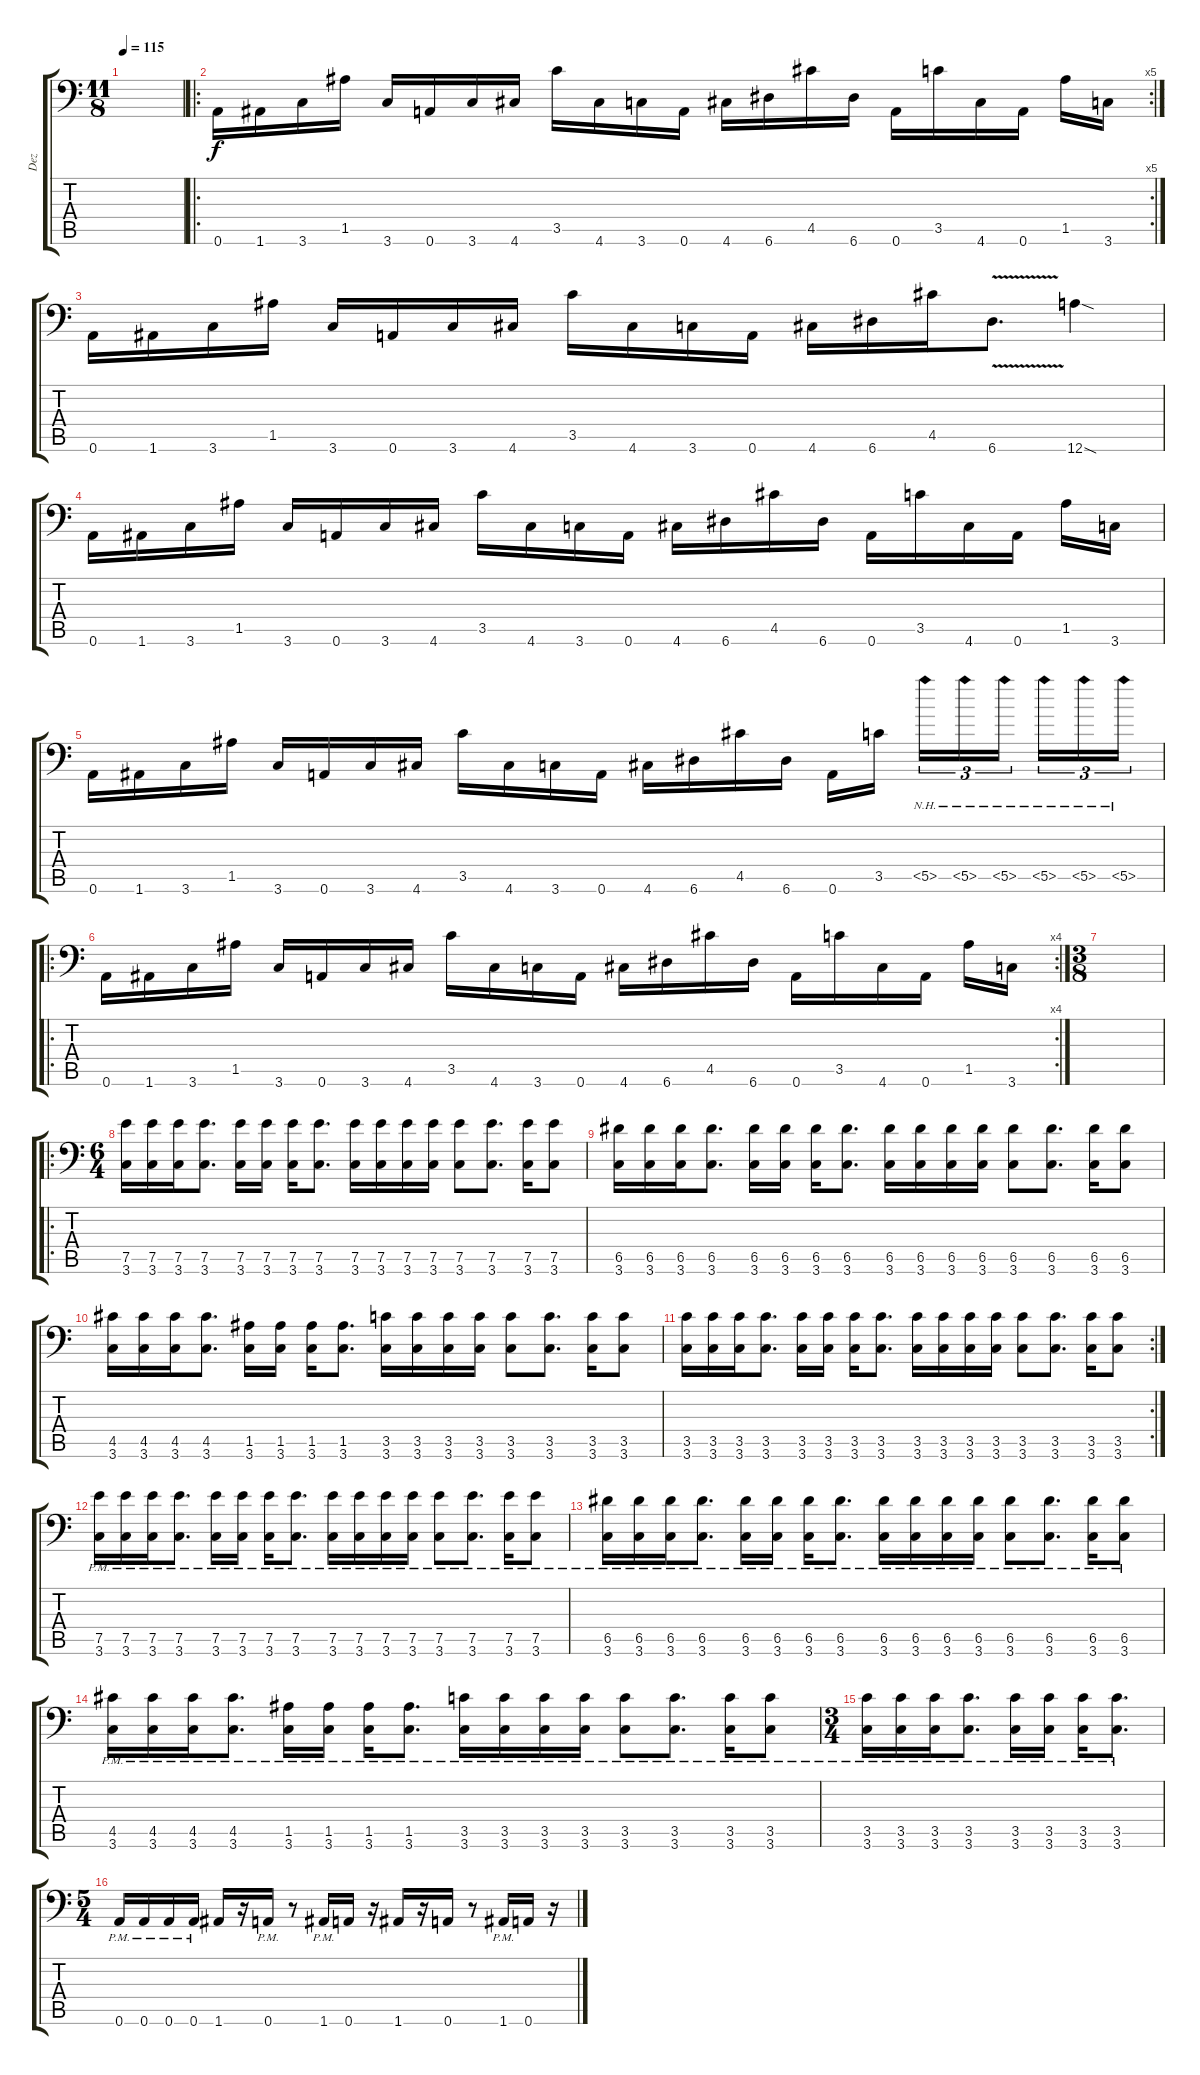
\track ("Dez" "Dez") {instrument distortionguitar}
\staff {score tabs}
\tuning (E4 B3 G3 D3 A2 A1) {hide}
\ts (11 8)
\tempo 115
\clef f4
\ks c
|
\ro
\rc 5
0.6.16 1.6.16 3.6.16 1.5.16 3.6.16 0.6.16 3.6.16 4.6.16 3.5.16 4.6.16 3.6.16 0.6.16 4.6.16 6.6.16 4.5.16 6.6.16 0.6.16 3.5.16 4.6.16 0.6.16 1.5.16 3.6.16 |
0.6.16 1.6.16 3.6.16 1.5.16 3.6.16 0.6.16 3.6.16 4.6.16 3.5.16 4.6.16 3.6.16 0.6.16 4.6.16 6.6.16 4.5.16 6.6{v}.8{d} 12.6{sod}.4 |
0.6.16 1.6.16 3.6.16 1.5.16 3.6.16 0.6.16 3.6.16 4.6.16 3.5.16 4.6.16 3.6.16 0.6.16 4.6.16 6.6.16 4.5.16 6.6.16 0.6.16 3.5.16 4.6.16 0.6.16 1.5.16 3.6.16 |
0.6.16 1.6.16 3.6.16 1.5.16 3.6.16 0.6.16 3.6.16 4.6.16 3.5.16 4.6.16 3.6.16 0.6.16 4.6.16 6.6.16 4.5.16 6.6.16 0.6.16 3.5.16 5.5{nh}.16{tu (3 2)} 5.5{nh}.16{tu (3 2)} 5.5{nh}.16{tu (3 2)} 5.5{nh}.16{tu (3 2)} 5.5{nh}.16{tu (3 2)} 5.5{nh}.16{tu (3 2)} |
\ro
\rc 4
0.6.16 1.6.16 3.6.16 1.5.16 3.6.16 0.6.16 3.6.16 4.6.16 3.5.16 4.6.16 3.6.16 0.6.16 4.6.16 6.6.16 4.5.16 6.6.16 0.6.16 3.5.16 4.6.16 0.6.16 1.5.16 3.6.16 |
\ts (3 8)
|
\ro
\ts (6 4)
(7.5 3.6).16 (7.5 3.6).16 (7.5 3.6).16 (7.5 3.6).8{d} (7.5 3.6).16 (7.5 3.6).16 (7.5 3.6).16 (7.5 3.6).8{d} (7.5 3.6).16 (7.5 3.6).16 (7.5 3.6).16 (7.5 3.6).16 (7.5 3.6).8 (7.5 3.6).8{d} (7.5 3.6).16 (7.5 3.6).8 |
(6.5 3.6).16 (6.5 3.6).16 (6.5 3.6).16 (6.5 3.6).8{d} (6.5 3.6).16 (6.5 3.6).16 (6.5 3.6).16 (6.5 3.6).8{d} (6.5 3.6).16 (6.5 3.6).16 (6.5 3.6).16 (6.5 3.6).16 (6.5 3.6).8 (6.5 3.6).8{d} (6.5 3.6).16 (6.5 3.6).8 |
(4.5 3.6).16 (4.5 3.6).16 (4.5 3.6).16 (4.5 3.6).8{d} (1.5 3.6).16 (1.5 3.6).16 (1.5 3.6).16 (1.5 3.6).8{d} (3.5 3.6).16 (3.5 3.6).16 (3.5 3.6).16 (3.5 3.6).16 (3.5 3.6).8 (3.5 3.6).8{d} (3.5 3.6).16 (3.5 3.6).8 |
\rc 2
(3.5 3.6).16 (3.5 3.6).16 (3.5 3.6).16 (3.5 3.6).8{d} (3.5 3.6).16 (3.5 3.6).16 (3.5 3.6).16 (3.5 3.6).8{d} (3.5 3.6).16 (3.5 3.6).16 (3.5 3.6).16 (3.5 3.6).16 (3.5 3.6).8 (3.5 3.6).8{d} (3.5 3.6).16 (3.5 3.6).8 |
(7.5{pm} 3.6{pm}).16 (7.5{pm} 3.6{pm}).16 (7.5{pm} 3.6{pm}).16 (7.5{pm} 3.6{pm}).8{d} (7.5{pm} 3.6{pm}).16 (7.5{pm} 3.6{pm}).16 (7.5{pm} 3.6{pm}).16 (7.5{pm} 3.6{pm}).8{d} (7.5{pm} 3.6{pm}).16 (7.5{pm} 3.6{pm}).16 (7.5{pm} 3.6{pm}).16 (7.5{pm} 3.6{pm}).16 (7.5{pm} 3.6{pm}).8 (7.5{pm} 3.6{pm}).8{d} (7.5{pm} 3.6{pm}).16 (7.5{pm} 3.6{pm}).8 |
(6.5{pm} 3.6{pm}).16 (6.5{pm} 3.6{pm}).16 (6.5{pm} 3.6{pm}).16 (6.5{pm} 3.6{pm}).8{d} (6.5{pm} 3.6{pm}).16 (6.5{pm} 3.6{pm}).16 (6.5{pm} 3.6{pm}).16 (6.5{pm} 3.6{pm}).8{d} (6.5{pm} 3.6{pm}).16 (6.5{pm} 3.6{pm}).16 (6.5{pm} 3.6{pm}).16 (6.5{pm} 3.6{pm}).16 (6.5{pm} 3.6{pm}).8 (6.5{pm} 3.6{pm}).8{d} (6.5{pm} 3.6{pm}).16 (6.5{pm} 3.6{pm}).8 |
(4.5{pm} 3.6{pm}).16 (4.5{pm} 3.6{pm}).16 (4.5{pm} 3.6{pm}).16 (4.5{pm} 3.6{pm}).8{d} (1.5{pm} 3.6{pm}).16 (1.5{pm} 3.6{pm}).16 (1.5{pm} 3.6{pm}).16 (1.5{pm} 3.6{pm}).8{d} (3.5{pm} 3.6{pm}).16 (3.5{pm} 3.6{pm}).16 (3.5{pm} 3.6{pm}).16 (3.5{pm} 3.6{pm}).16 (3.5{pm} 3.6{pm}).8 (3.5{pm} 3.6{pm}).8{d} (3.5{pm} 3.6{pm}).16 (3.5{pm} 3.6{pm}).8 |
\ts (3 4)
(3.5{pm} 3.6{pm}).16 (3.5{pm} 3.6{pm}).16 (3.5{pm} 3.6{pm}).16 (3.5{pm} 3.6{pm}).8{d} (3.5{pm} 3.6{pm}).16 (3.5{pm} 3.6{pm}).16 (3.5{pm} 3.6{pm}).16 (3.5{pm} 3.6{pm}).8{d} |
\ts (5 4)
0.6{pm}.16 0.6{pm}.16 0.6{pm}.16 0.6{pm}.16 1.6.16 r.16 0.6{pm}.16 r.8 1.6{pm}.16 0.6.16 r.16 1.6.16 r.16 0.6.16 r.8 1.6{pm}.16 0.6.16 r.16
